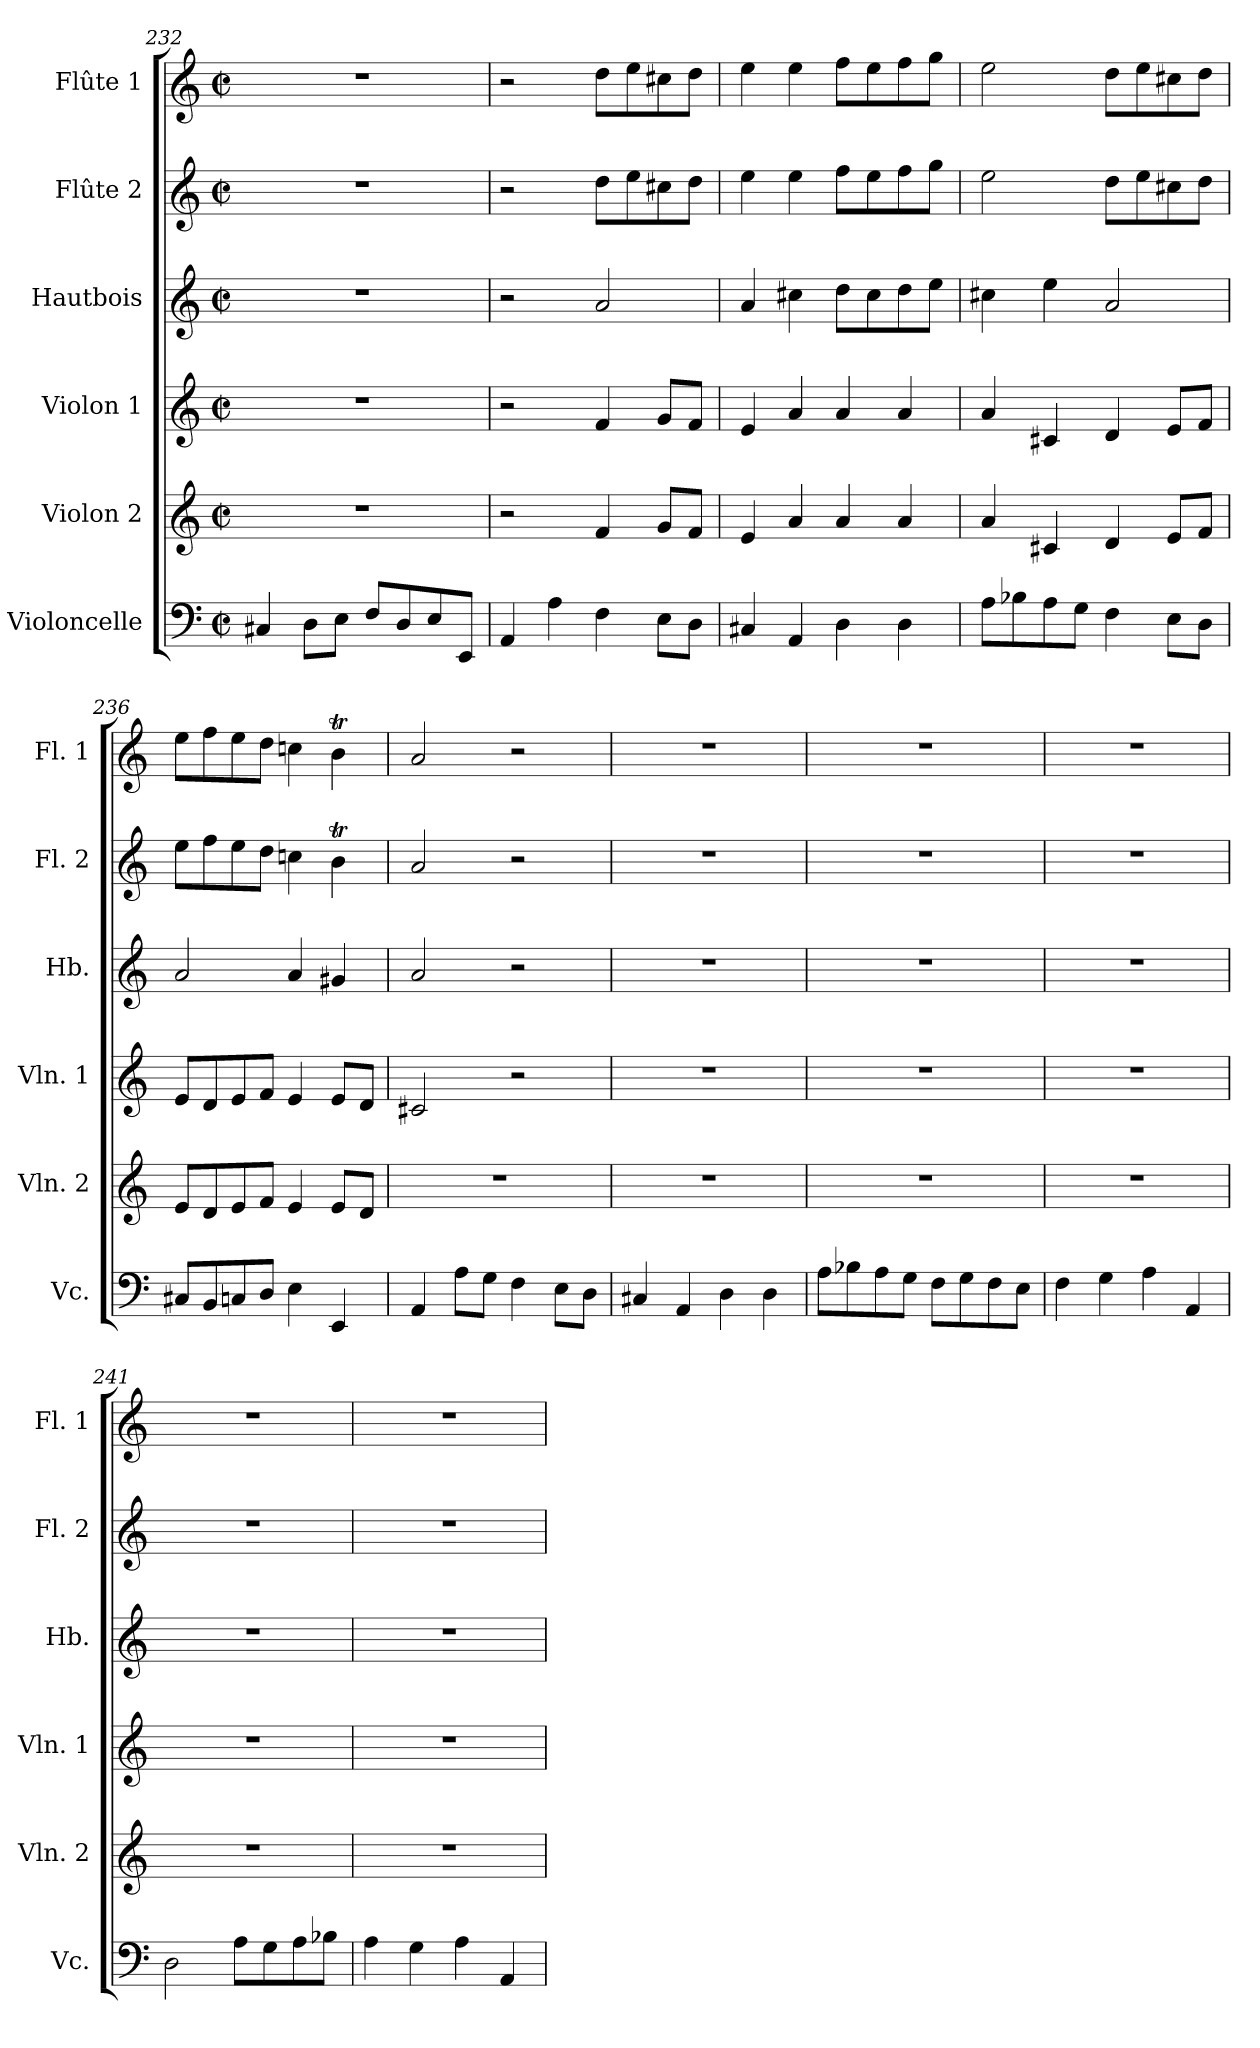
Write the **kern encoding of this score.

**kern	**kern	**kern	**kern	**kern	**kern
*part6	*part5	*part4	*part3	*part2	*part1
*staff6	*staff5	*staff4	*staff3	*staff2	*staff1
*I"Violoncelle	*I"Violon 2	*I"Violon 1	*I"Hautbois	*I"Flûte 2	*I"Flûte 1
*I'Vc.	*I'Vln. 2	*I'Vln. 1	*I'Hb.	*I'Fl. 2	*I'Fl. 1
*clefF4	*clefG2	*clefG2	*clefG2	*clefG2	*clefG2
*k[]	*k[]	*k[]	*k[]	*k[]	*k[]
*C:	*C:	*C:	*C:	*C:	*C:
*M2/2	*M2/2	*M2/2	*M2/2	*M2/2	*M2/2
*met(c|)	*met(c|)	*met(c|)	*met(c|)	*met(c|)	*met(c|)
=232	=232	=232	=232	=232	=232
4C#X/	1r	1r	1r	1r	1r
8D\L	.	.	.	.	.
8E\J	.	.	.	.	.
8F/L	.	.	.	.	.
8D/	.	.	.	.	.
8E/	.	.	.	.	.
8EE/J	.	.	.	.	.
!!LO:PB:g=z
=233	=233	=233	=233	=233	=233
4AA/	2r	2r	2r	2r	2r
4A\	.	.	.	.	.
4F\	4f/	4f/	2a/	8dd\L	8dd\L
.	.	.	.	8ee\	8ee\
8E\L	8g/L	8g/L	.	8cc#X\	8cc#X\
8D\J	8f/J	8f/J	.	8dd\J	8dd\J
=234	=234	=234	=234	=234	=234
4C#X/	4e/	4e/	4a/	4ee\	4ee\
4AA/	4a/	4a/	4cc#X\	4ee\	4ee\
4D\	4a/	4a/	8dd\L	8ff\L	8ff\L
.	.	.	8cc#\	8ee\	8ee\
4D\	4a/	4a/	8dd\	8ff\	8ff\
.	.	.	8ee\J	8gg\J	8gg\J
=235	=235	=235	=235	=235	=235
8A\L	4a/	4a/	4cc#X\	2ee\	2ee\
8B-X\	.	.	.	.	.
8A\	4c#X/	4c#X/	4ee\	.	.
8G\J	.	.	.	.	.
4F\	4d/	4d/	2a/	8dd\L	8dd\L
.	.	.	.	8ee\	8ee\
8E\L	8e/L	8e/L	.	8cc#X\	8cc#X\
8D\J	8f/J	8f/J	.	8dd\J	8dd\J
=236	=236	=236	=236	=236	=236
8C#X/L	8e/L	8e/L	2a/	8ee\L	8ee\L
8BB/	8d/	8d/	.	8ff\	8ff\
8Cn/	8e/	8e/	.	8ee\	8ee\
8D/J	8f/J	8f/J	.	8dd\J	8dd\J
4E\	4e/	4e/	4a/	4ccn\	4ccn\
4EE/	8e/L	8e/L	4g#X/	4bt\	4bt\
.	8d/J	8d/J	.	.	.
!!LO:PB:g=z
=237	=237	=237	=237	=237	=237
4AA/	1r	2c#X/	2a/	2a/	2a/
8A\L	.	.	.	.	.
8G\J	.	.	.	.	.
4F\	.	2r	2r	2r	2r
8E\L	.	.	.	.	.
8D\J	.	.	.	.	.
=238	=238	=238	=238	=238	=238
4C#X/	1r	1r	1r	1r	1r
4AA/	.	.	.	.	.
4D\	.	.	.	.	.
4D\	.	.	.	.	.
=239	=239	=239	=239	=239	=239
8A\L	1r	1r	1r	1r	1r
8B-X\	.	.	.	.	.
8A\	.	.	.	.	.
8G\J	.	.	.	.	.
8F\L	.	.	.	.	.
8G\	.	.	.	.	.
8F\	.	.	.	.	.
8E\J	.	.	.	.	.
=240	=240	=240	=240	=240	=240
4F\	1r	1r	1r	1r	1r
4G\	.	.	.	.	.
4A\	.	.	.	.	.
4AA/	.	.	.	.	.
!!LO:PB:g=z
=241	=241	=241	=241	=241	=241
2D\	1r	1r	1r	1r	1r
8A\L	.	.	.	.	.
8G\	.	.	.	.	.
8A\	.	.	.	.	.
8B-X\J	.	.	.	.	.
=242	=242	=242	=242	=242	=242
4A\	1r	1r	1r	1r	1r
4G\	.	.	.	.	.
4A\	.	.	.	.	.
4AA/	.	.	.	.	.
=	=	=	=	=	=
*-	*-	*-	*-	*-	*-
